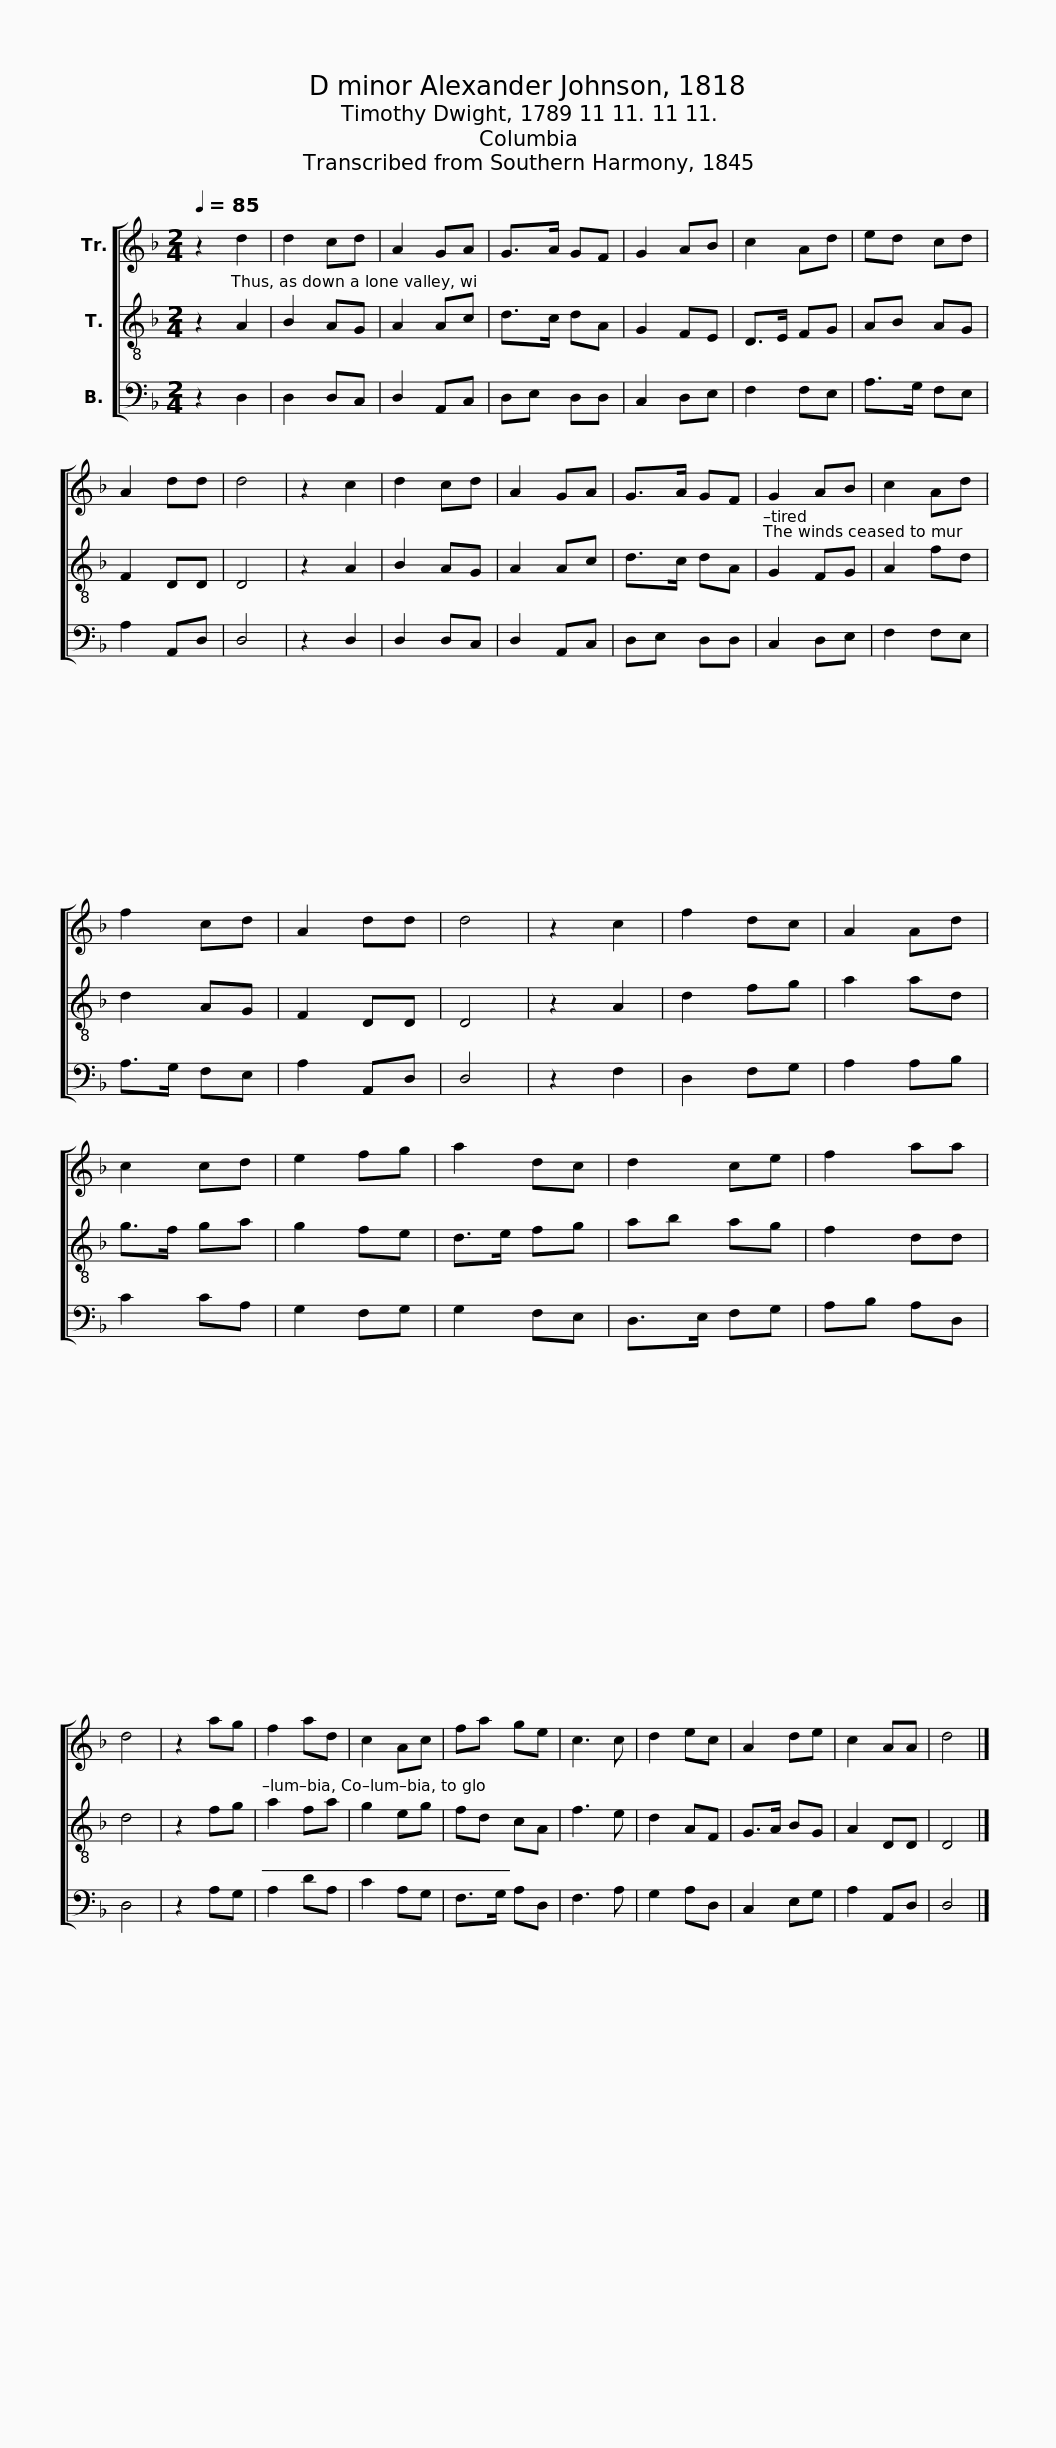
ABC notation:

X:1
%%score [ 1 2 3 ]
L:1/8
Q:1/4=85
M:2/4
I:linebreak $
K:F
V:1 treble
V:2 treble-8
V:3 bass
V:1
 z2 d2 | d2 cd | A2 GA | G>A GF | G2 AB | %5
 c2 Ad | ed cd | A2 dd | d4 | z2 c2 | %10
 d2 cd | A2 GA | G>A GF |$ G2 AB | c2 Ad | %15
 f2 cd | A2 dd | d4 | z2 c2 | f2 dc | %20
 A2 Ad | c2 cd | e2 fg | a2 dc | d2 ce | %25
 f2 aa | d4 |$ z2 ag |$ f2 ad | c2 Ac | %30
 fa ge | c3 c | d2 ec | A2 de | c2 AA | %35
 d4 |] %36
V:2
 z2 A2 | B2 AG | A2 Ac | d>c dA | G2 FE | %5
 D>E FG | AB AG | F2 DD | D4 | z2 A2 | %10
 B2 AG | A2 Ac | d>c dA |$ G2 FG | A2 fd | %15
 d2 AG | F2 DD | D4 | z2 A2 | d2 fg | %20
 a2 ad | g>f ga | g2 fe | d>e fg | ab ag | %25
 f2 dd | d4 |$ z2 fg |$ a2 fa | g2 eg | %30
 fd cA | f3 e | d2 AF | G>A BG | A2 DD | %35
 D4 |] %36
V:3
 z2 D,2 | D,2 D,C, | D,2 A,,C, | D,E, D,D, | C,2 D,E, | %5
 F,2 F,E, | A,>G, F,E, | A,2 A,,D, | D,4 | z2 D,2 | %10
 D,2 D,C, | D,2 A,,C, | D,E, D,D, |$ C,2 D,E, | F,2 F,E, | %15
 A,>G, F,E, | A,2 A,,D, | D,4 | z2 F,2 | D,2 F,G, | %20
 A,2 A,B, | C2 CA, | G,2 F,G, | G,2 F,E, | D,>E, F,G, | %25
 A,B, A,D, | D,4 |$ z2 A,G, |$ A,2 DA, | C2 A,G, | %30
 F,>G, A,D, | F,3 A, | G,2 A,D, | C,2 E,G, | A,2 A,,D, | %35
 D,4 |] %36
